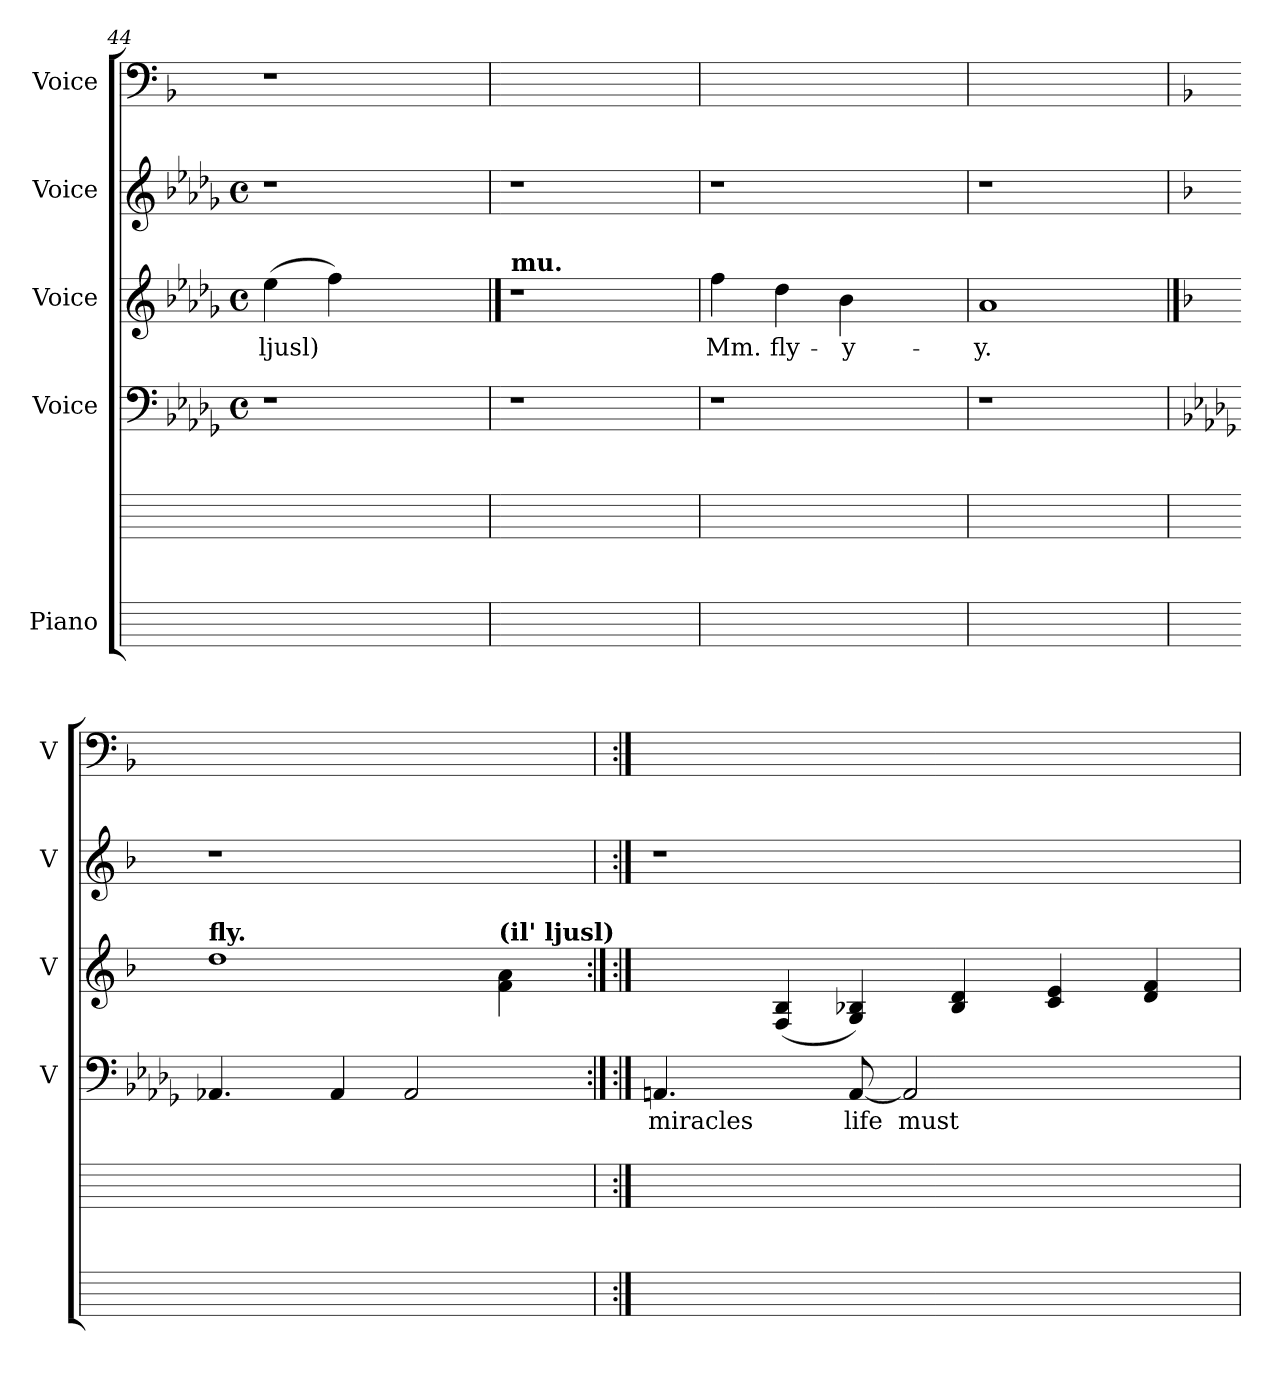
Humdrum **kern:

**kern	**kern	**kern	**text	**kern	**text	**kern	**kern
*part5	*part5	*part4	*part4	*part3	*part3	*part2	*part1
*staff6	*staff5	*staff4	*staff4	*staff3	*staff3	*staff2	*staff1
*I"Piano	*	*I"Voice	*	*I"Voice	*	*I"Voice	*I"Voice
*	*	*I'V	*	*I'V	*	*I'V	*I'V
!!LO:LB:g=z
*	*	*clefF4	*	*clefG2	*	*clefG2	*clefF4
*	*	*k[b-e-a-d-g-]	*	*k[b-e-a-d-g-]	*	*k[b-e-a-d-g-]	*k[b-]
*	*	*M4/4	*	*M4/4	*	*M4/4	*
*	*	*met(c)	*	*met(c)	*	*met(c)	*
=44	=44	=44	=44	=44	=44	=44	=44
!	!	!	!	!	!LO:LY:b	!	!
4ryy	4ryy	1r	.	(<4ee-\	ljusl)	1r	1r
2.ryy	2.ryy	.	.	4ff\)	.	.	.
.	.	.	.	2ryy	.	.	.
=	=	=	=	==	=	=	=
!	!	!	!	!LO:TX:a:B:t=mu.	!	!	!
4ryy	4ryy	1r	.	1r	.	1r	4ryy
2.ryy	2.ryy	.	.	.	.	.	2.ryy
=	=	=	=	=	=	=	=
!	!	!	!	!	!LO:LY:b	!	!
4ryy	4ryy	1r	.	4ff\	Mm.	1r	4ryy
!	!	!	!	!	!LO:LY:b	!	!
2.ryy	2.ryy	.	.	4dd-\	ﬂy-	.	2.ryy
!	!	!	!	!	!LO:LY:b	!	!
.	.	.	.	4b-\	-y-	.	.
.	.	.	.	4ryy	.	.	.
=	=	=	=	=	=	=	=
!	!	!	!	!	!LO:LY:b	!	!
4ryy	4ryy	1r	.	1a-	-y.	1r	4ryy
2.ryy	2.ryy	.	.	.	.	.	2.ryy
!!LO:LB:g=z
=	=	=	=	==	=	=	=
*	*	*	*	*k[b-]	*	*k[b-]	*
!	!	!	!	!LO:TX:a:B:t=ﬂy.	!	!	!
4ryy	4ryy	4.AA-X/	.	1dd	.	1r	4ryy
1ryy	1ryy	.	.	.	.	.	1ryy
.	.	4AA-/	.	.	.	.	.
.	.	2AA-/	.	.	.	.	.
!	!	!	!	!LO:TX:a:B:t=(il' ljusl)	!	!	!
.	.	.	.	4f\ 4a\	.	4ryy	.
.	.	8ryy	.	.	.	.	.
=	=	=:|!	=	=:|!	=	=	=
!	!	!	!LO:LY:b	!	!	!	!
4ryy	4ryy	4.AAn/	miracles	4.ryy	.	1r	4ryy
1ryy	1ryy	.	.	.	.	.	1ryy
.	.	4ryy	.	(>4F/ 4B-/	.	.	.
!	!	!	!LO:LY:b	!	!	!	!
.	.	[<8AA/	life	4G/ 4B-X/)	.	.	.
!	!	!	!LO:LY:b	!	!	!	!
.	.	2AA/]	must	.	.	.	.
.	.	.	.	4B-/ 4d/	.	.	.
.	.	.	.	.	.	2ryy	.
.	.	.	.	4c/ 4e/	.	.	.
4.ryy	4.ryy	4.ryy	.	.	.	.	4.ryy
.	.	.	.	4d/ 4f/	.	.	.
.	.	.	.	.	.	8ryy	.
=	=	=	=	=	=	=	=
*-	*-	*-	*-	*-	*-	*-	*-
